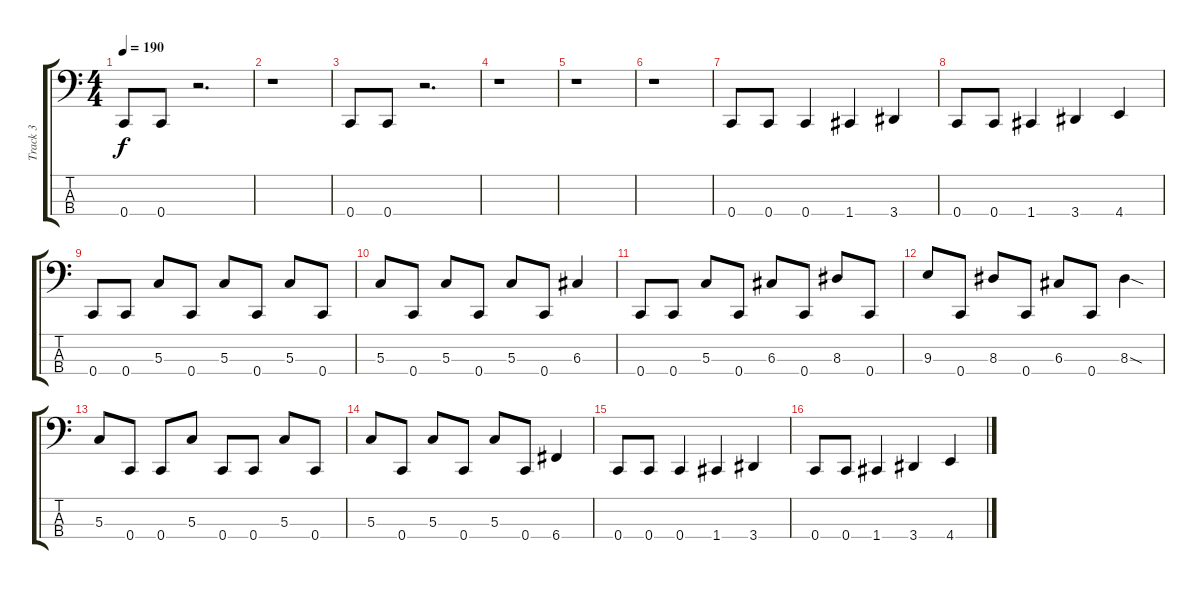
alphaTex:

\track ("Track 3" "Track 3") {instrument electricbassfinger}
\staff {score tabs}
\tuning (F2 C2 G1 C1) {hide}
\ts (4 4)
\tempo 190
\clef f4
\ks c
0.4.8{dy f} 0.4.8 r.2{d} |
r.1 |
0.4.8 0.4.8 r.2{d} |
r.1 |
r.1 |
r.1 |
0.4.8 0.4.8 0.4.4 1.4.4 3.4.4 |
0.4.8 0.4.8 1.4.4 3.4.4 4.4.4 |
0.4.8 0.4.8 5.3.8 0.4.8 5.3.8 0.4.8 5.3.8 0.4.8 |
5.3.8 0.4.8 5.3.8 0.4.8 5.3.8 0.4.8 6.3.4 |
0.4.8 0.4.8 5.3.8 0.4.8 6.3.8 0.4.8 8.3.8 0.4.8 |
9.3.8 0.4.8 8.3.8 0.4.8 6.3.8 0.4.8 8.3{sod}.4 |
5.3.8 0.4.8 0.4.8 5.3.8 0.4.8 0.4.8 5.3.8 0.4.8 |
5.3.8 0.4.8 5.3.8 0.4.8 5.3.8 0.4.8 6.4.4 |
0.4.8 0.4.8 0.4.4 1.4.4 3.4.4 |
0.4.8 0.4.8 1.4.4 3.4.4 4.4.4
